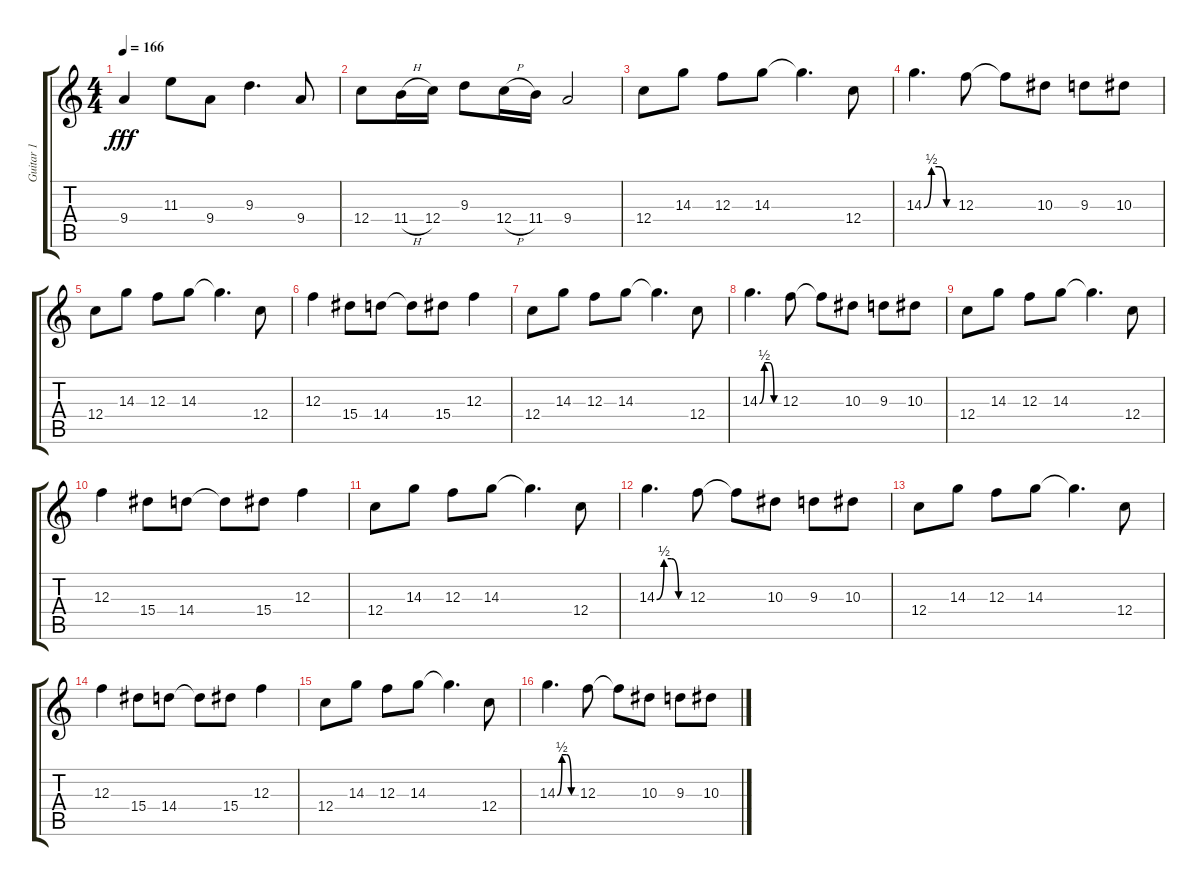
\track ("Guitar 1" "Guitar 1") {instrument distortionguitar}
\staff {score tabs}
\tuning (D4 A3 F3 C3 G2 D2) {hide}
\ts (4 4)
\tempo 166
\clef g2
\ks c
9.4.4{dy fff} 11.3.8 9.4.8 9.3.4{d} 9.4.8 |
12.4.8 11.4{h}.16 12.4.16 9.3.8 12.4{h}.16 11.4.16 9.4.2 |
12.4.8 14.3.8 12.3.8 14.3.8 14.3{t}.4{d} 12.4.8 |
14.3{be (custom 0 0 15 2 30 2 45 0 60 0)}.4{d} 12.3.8 12.3{t}.8 10.3.8 9.3.8 10.3.8 |
12.4.8 14.3.8 12.3.8 14.3.8 14.3{t}.4{d} 12.4.8 |
12.3.4 15.4.8 14.4.8 14.4{t}.8 15.4.8 12.3.4 |
12.4.8 14.3.8 12.3.8 14.3.8 14.3{t}.4{d} 12.4.8 |
14.3{be (custom 0 0 15 2 30 2 45 0 60 0)}.4{d} 12.3.8 12.3{t}.8 10.3.8 9.3.8 10.3.8 |
12.4.8 14.3.8 12.3.8 14.3.8 14.3{t}.4{d} 12.4.8 |
12.3.4 15.4.8 14.4.8 14.4{t}.8 15.4.8 12.3.4 |
12.4.8 14.3.8 12.3.8 14.3.8 14.3{t}.4{d} 12.4.8 |
14.3{be (custom 0 0 15 2 30 2 45 0 60 0)}.4{d} 12.3.8 12.3{t}.8 10.3.8 9.3.8 10.3.8 |
12.4.8 14.3.8 12.3.8 14.3.8 14.3{t}.4{d} 12.4.8 |
12.3.4 15.4.8 14.4.8 14.4{t}.8 15.4.8 12.3.4 |
12.4.8 14.3.8 12.3.8 14.3.8 14.3{t}.4{d} 12.4.8 |
14.3{be (custom 0 0 15 2 30 2 45 0 60 0)}.4{d} 12.3.8 12.3{t}.8 10.3.8 9.3.8 10.3.8
